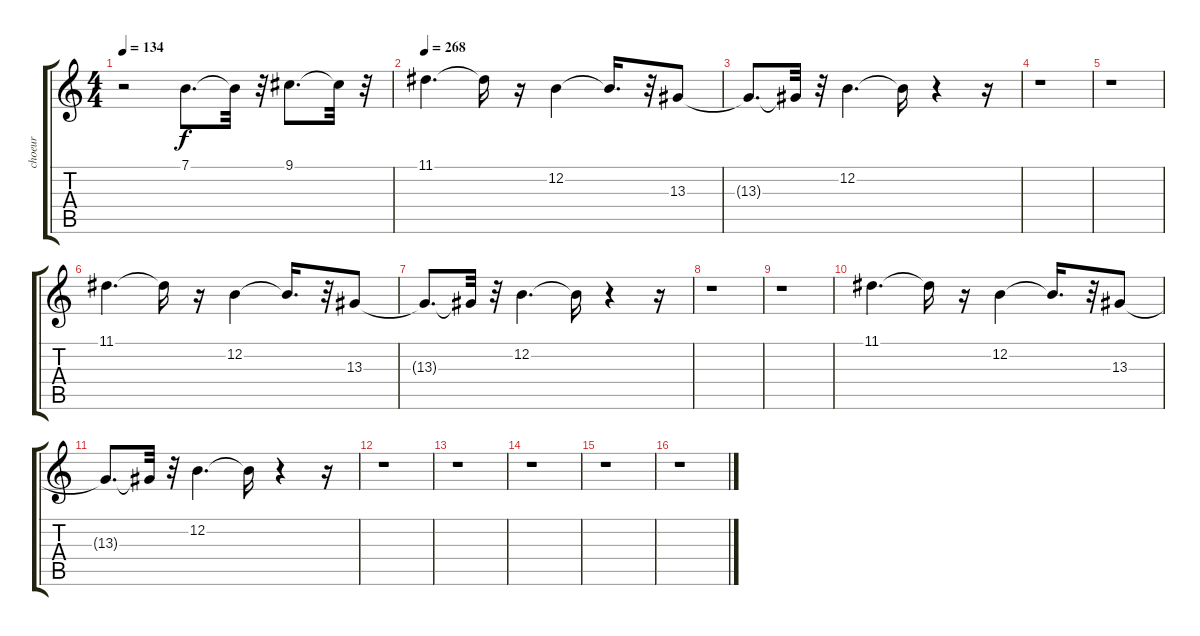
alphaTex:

\track ("choeur" "choeur") {instrument brasssection}
\staff {score tabs}
\tuning (E4 B3 G3 D3 A2 E2) {hide}
\ts (4 4)
\tempo 134
\clef g2
\ks c
r.2{dy f} 7.1.8{d} 7.1{t}.32 r.32 9.1.8{d} 9.1{t}.32 r.32 |
\tempo 268
11.1.4{d} 11.1{t}.16 r.16 12.2.4 12.2{t}.16{d} r.32 13.3.8 |
13.3{t}.8{d} 13.3{t}.32 r.32 12.2.4{d} 12.2{t}.16 r.4 r.16 |
r.1 |
r.1 |
11.1.4{d} 11.1{t}.16 r.16 12.2.4 12.2{t}.16{d} r.32 13.3.8 |
13.3{t}.8{d} 13.3{t}.32 r.32 12.2.4{d} 12.2{t}.16 r.4 r.16 |
r.1 |
r.1 |
11.1.4{d} 11.1{t}.16 r.16 12.2.4 12.2{t}.16{d} r.32 13.3.8 |
13.3{t}.8{d} 13.3{t}.32 r.32 12.2.4{d} 12.2{t}.16 r.4 r.16 |
r.1 |
r.1 |
r.1 |
r.1 |
r.1
